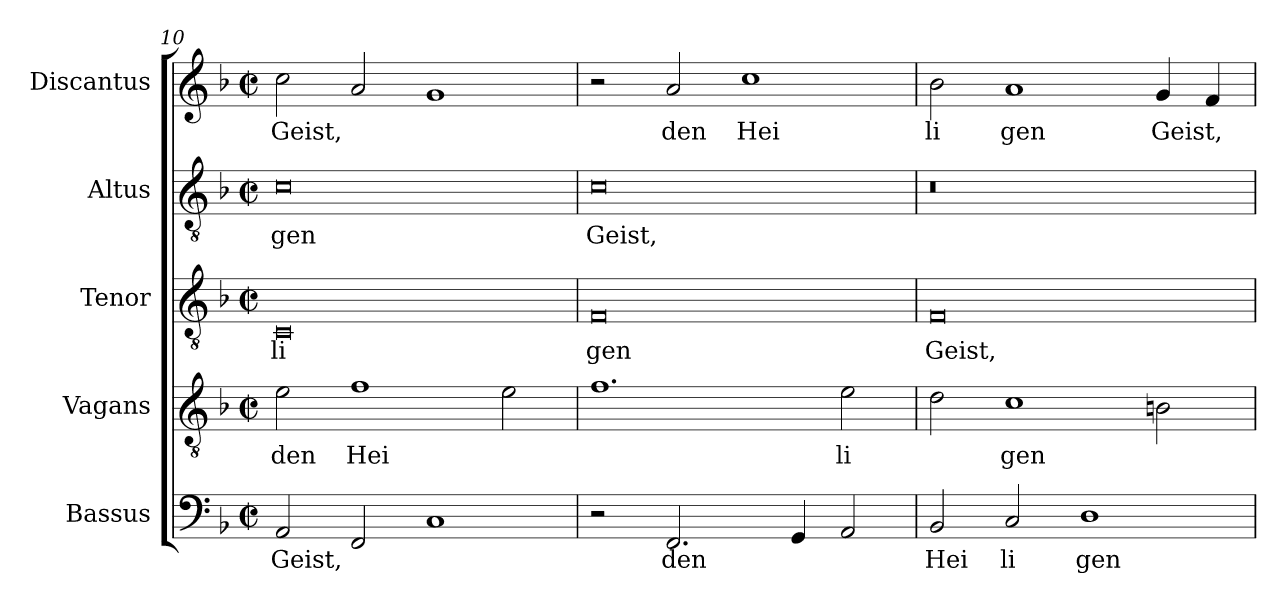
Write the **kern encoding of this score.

**kern	**text	**kern	**text	**kern	**text	**kern	**text	**kern	**text
*part5	*part5	*part4	*part4	*part3	*part3	*part2	*part2	*part1	*part1
*staff5	*staff5	*staff4	*staff4	*staff3	*staff3	*staff2	*staff2	*staff1	*staff1
*I"Bassus	*	*I"Vagans	*	*I"Tenor	*	*I"Altus	*	*I"Discantus	*
*clefF4	*	*clefGv2	*	*clefGv2	*	*clefGv2	*	*clefG2	*
*k[b-]	*	*k[b-]	*	*k[b-]	*	*k[b-]	*	*k[b-]	*
*F:	*	*F:	*	*F:	*	*F:	*	*F:	*
*M2/2	*	*M2/2	*	*M2/2	*	*M2/2	*	*M2/2	*
*met(c|)	*	*met(c|)	*	*met(c|)	*	*met(c|)	*	*met(c|)	*
=10	=10	=10	=10	=10	=10	=10	=10	=10	=10
!	!LO:LY:b:cj	!	!LO:LY:b:cj	!	!LO:LY:b:cj	!	!LO:LY:b:cj	!	!LO:LY:b:cj
2AA/	Geist,	2e\	den	0C	li	0c	gen	2cc\	Geist,
!	!LO:LY:b:cj	!	!LO:LY:b:cj	!	!	!	!	!	!LO:LY:b:cj
2FF/	.	1f	Hei	.	.	.	.	2a/	.
!	!LO:LY:b:cj	!	!	!	!	!	!	!	!LO:LY:b:cj
1C	.	.	.	.	.	.	.	1g	.
!	!	!	!LO:LY:b:cj	!	!	!	!	!	!
.	.	2e\	.	.	.	.	.	.	.
=11	=11	=11	=11	=11	=11	=11	=11	=11	=11
!	!	!	!LO:LY:b:cj	!	!LO:LY:b:cj	!	!LO:LY:b:cj	!	!
2r	.	1.f	.	0F	gen	0c	Geist,	2r	.
!	!LO:LY:b:cj	!	!	!	!	!	!	!	!LO:LY:b:cj
2.FF/	den	.	.	.	.	.	.	2a/	den
!	!	!	!	!	!	!	!	!	!LO:LY:b:cj
.	.	.	.	.	.	.	.	1cc	Hei
!	!LO:LY:b:cj	!	!	!	!	!	!	!	!
4GG/	.	.	.	.	.	.	.	.	.
!	!LO:LY:b:cj	!	!LO:LY:b:cj	!	!	!	!	!	!
2AA/	.	2e\	li	.	.	.	.	.	.
=12	=12	=12	=12	=12	=12	=12	=12	=12	=12
!	!LO:LY:b:cj	!	!LO:LY:b:cj	!	!LO:LY:b:cj	!	!	!	!LO:LY:b:cj
2BB-/	Hei	2d\	.	0F	Geist,	0r	.	2b-\	li
!	!LO:LY:b:cj	!	!LO:LY:b:cj	!	!	!	!	!	!LO:LY:b:cj
2C/	li	1c	gen	.	.	.	.	1a	gen
!	!LO:LY:b:cj	!	!	!	!	!	!	!	!
1D	gen	.	.	.	.	.	.	.	.
!	!	!	!LO:LY:b:cj	!	!	!	!	!	!LO:LY:b:cj
.	.	2B\	.	.	.	.	.	4g/	Geist,
!	!	!	!	!	!	!	!	!	!LO:LY:b:cj
.	.	.	.	.	.	.	.	4f/	.
=	=	=	=	=	=	=	=	=	=
*-	*-	*-	*-	*-	*-	*-	*-	*-	*-
